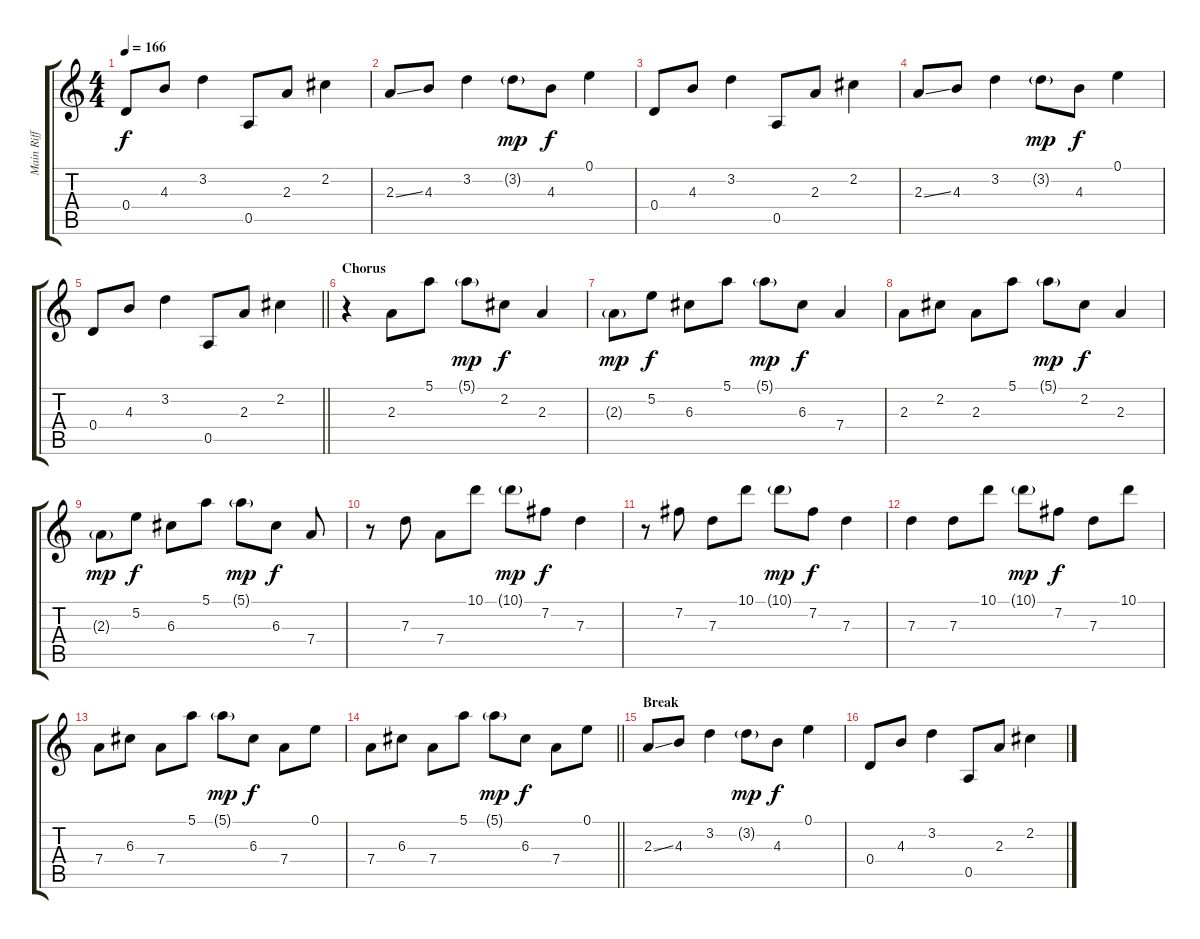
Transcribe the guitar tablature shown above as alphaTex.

\track ("Main Riff Electric" "Main Riff ") {instrument electricguitarclean bank 255}
\staff {score tabs}
\tuning (E4 B3 G3 D3 A2 E2) {hide}
\ts (4 4)
\tempo 166
\clef g2
\ks c
0.4.8{dy f} 4.3.8 3.2.4 0.5.8 2.3.8 2.2.4 |
2.3{ss}.8 4.3.8 3.2.4 3.2{g}.8{dy mp} 4.3.8{dy f} 0.1.4 |
0.4.8 4.3.8 3.2.4 0.5.8 2.3.8 2.2.4 |
2.3{ss}.8 4.3.8 3.2.4 3.2{g}.8{dy mp} 4.3.8{dy f} 0.1.4 |
\barLineRight lightlight
0.4.8 4.3.8 3.2.4 0.5.8 2.3.8 2.2.4 |
\section ("" "Chorus")
r.4 2.3.8 5.1.8 5.1{g}.8{dy mp} 2.2.8{dy f} 2.3.4 |
2.3{g}.8{dy mp} 5.2.8{dy f} 6.3.8 5.1.8 5.1{g}.8{dy mp} 6.3.8{dy f} 7.4.4 |
2.3.8 2.2.8 2.3.8 5.1.8 5.1{g}.8{dy mp} 2.2.8{dy f} 2.3.4 |
2.3{g}.8{dy mp} 5.2.8{dy f} 6.3.8 5.1.8 5.1{g}.8{dy mp} 6.3.8{dy f} 7.4.8 |
r.8 7.3.8 7.4.8 10.1.8 10.1{g}.8{dy mp} 7.2.8{dy f} 7.3.4 |
r.8 7.2.8 7.3.8 10.1.8 10.1{g}.8{dy mp} 7.2.8{dy f} 7.3.4 |
7.3.4 7.3.8 10.1.8 10.1{g}.8{dy mp} 7.2.8{dy f} 7.3.8 10.1.8 |
7.4.8 6.3.8 7.4.8 5.1.8 5.1{g}.8{dy mp} 6.3.8{dy f} 7.4.8 0.1.8 |
\barLineRight lightlight
7.4.8 6.3.8 7.4.8 5.1.8 5.1{g}.8{dy mp} 6.3.8{dy f} 7.4.8 0.1.8 |
\section ("" "Break")
2.3{ss}.8 4.3.8 3.2.4 3.2{g}.8{dy mp} 4.3.8{dy f} 0.1.4 |
0.4.8 4.3.8 3.2.4 0.5.8 2.3.8 2.2.4
